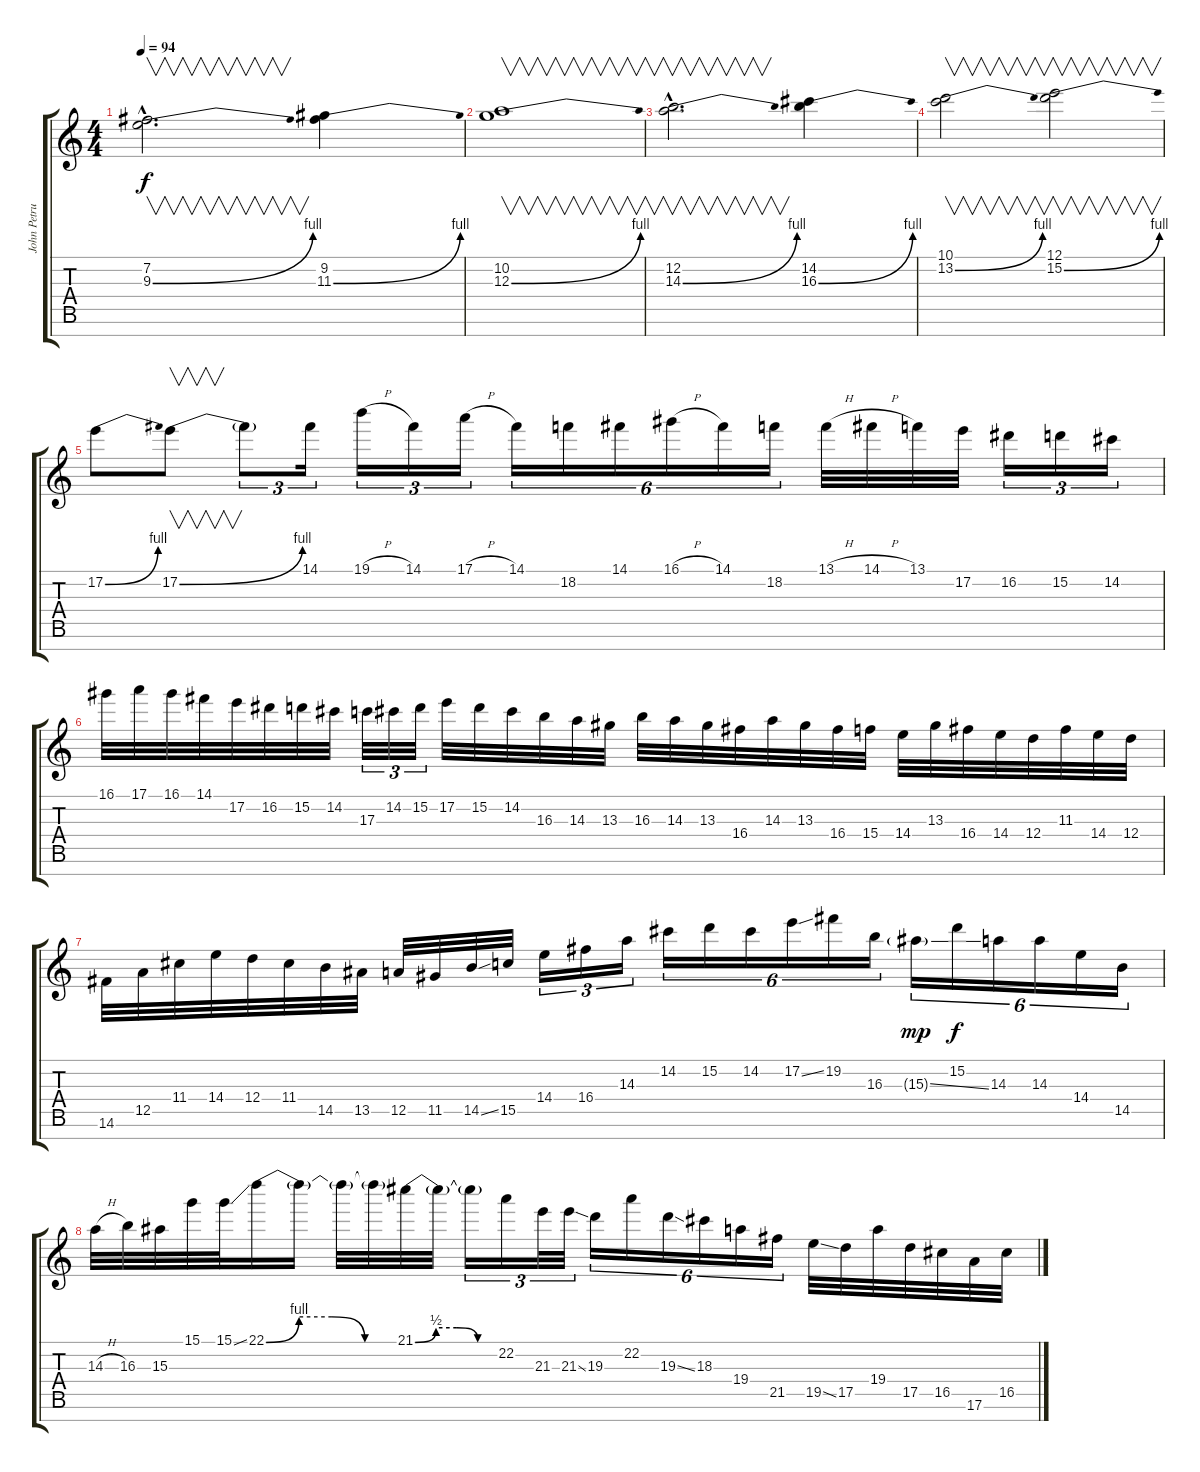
\track ("John Petrucci - 7 Strings Guitar" "John Petru") {instrument distortionguitar}
\staff {score tabs}
\tuning (E4 B3 G3 D3 A2 E2 B1) {hide}
\ts (4 4)
\tempo 94
\clef g2
\ks c
(7.2{hac} 9.3{be (bend 0 0 60 4) hac}).2{v d dy f} (9.2 11.3{be (bend 0 0 60 4)}).4 |
(10.2 12.3{be (bend 0 0 60 4)}).1{v} |
(12.2{hac} 14.3{be (bend 0 0 60 4) hac}).2{v d} (14.2 16.3{be (bend 0 0 60 4)}).4 |
(10.1 13.2{be (bend 0 0 60 4)}).2{v} (12.1 15.2{be (bend 0 0 60 4)}).2{v} |
17.2{be (bend 0 0 60 4)}.8 17.2{be (bend 0 0 60 4)}.8{v} 17.2{t}.8{tu (3 2)} 14.1.16{tu (3 2)} 19.1{h}.16{tu (3 2)} 14.1.16{tu (3 2)} 17.1{h}.16{tu (3 2)} 14.1.16{tu (6 4)} 18.2.16{tu (6 4)} 14.1.16{tu (6 4)} 16.1{h}.16{tu (6 4)} 14.1.16{tu (6 4)} 18.2.16{tu (6 4)} 13.1{h}.32 14.1{h}.32 13.1.32 17.2.32 16.2.16{tu (3 2)} 15.2.16{tu (3 2)} 14.2.16{tu (3 2)} |
16.1.32 17.1.32 16.1.32 14.1.32 17.2.32 16.2.32 15.2.32 14.2.32 17.3.32{tu (3 2)} 14.2.32{tu (3 2)} 15.2.32{tu (3 2)} 17.2.32 15.2.32 14.2.32 16.3.32 14.3.32 13.3.32 16.3.32 14.3.32 13.3.32 16.4.32 14.3.32 13.3.32 16.4.32 15.4.32 14.4.32 13.3.32 16.4.32 14.4.32 12.4.32 11.3.32 14.4.32 12.4.32 |
14.6.32 12.5.32 11.4.32 14.4.32 12.4.32 11.4.32 14.5.32 13.5.32 12.5.32 11.5.32 14.5{ss}.32 15.5.32 14.4.16{tu (3 2)} 16.4.16{tu (3 2)} 14.3.16{tu (3 2)} 14.2.16{tu (6 4)} 15.2.16{tu (6 4)} 14.2.16{tu (6 4)} 17.2{ss}.16{tu (6 4)} 19.2.16{tu (6 4)} 16.3.16{tu (6 4)} 15.3{ss g}.16{tu (6 4) dy mp} 15.2.16{tu (6 4) dy f} 14.3.16{tu (6 4)} 14.3.16{tu (6 4)} 14.4.16{tu (6 4)} 14.5.16{tu (6 4)} |
14.3{h}.32 16.3.32 15.3.32 15.1.32 15.1{ss}.32 22.1{be (custom 0 0 15 4 30 4 45 0 60 0)}.16 22.1{t}.16 22.1{t}.32 22.1{t}.32 21.1{be (custom 0 0 15 2 30 2 45 0 60 0)}.32 21.1{t}.32 21.1{t}.16{tu (3 2)} 22.2.16{tu (3 2)} 21.3.32{tu (3 2)} 21.3{ss}.32{tu (3 2)} 19.3.16{tu (6 4)} 22.2.16{tu (6 4)} 19.3{ss}.16{tu (6 4)} 18.3.16{tu (6 4)} 19.4.16{tu (6 4)} 21.5.16{tu (6 4)} 19.5{ss}.32 17.5.32 19.4.32 17.5.32 16.5.32 17.6.32 16.5.32
